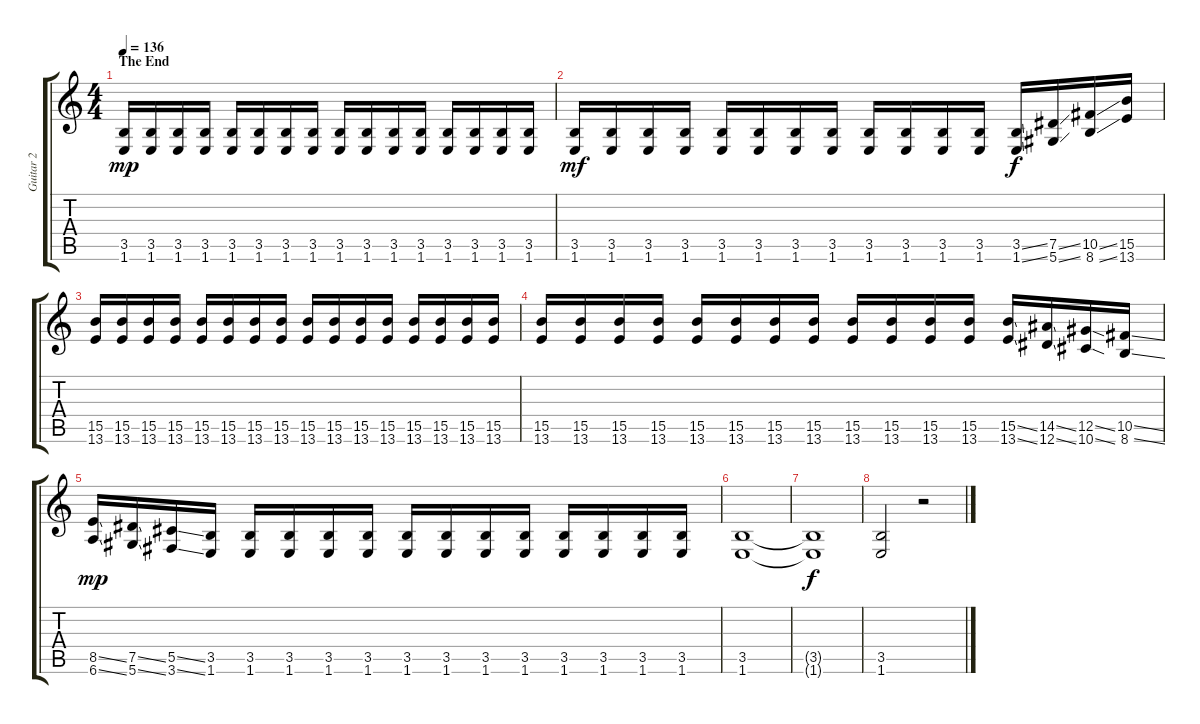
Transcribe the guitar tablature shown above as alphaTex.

\track ("Guitar 2" "Guitar 2") {instrument distortionguitar}
\staff {score tabs}
\tuning (Eb4 Bb3 Gb3 Db3 Ab2 Eb2) {hide}
\ts (4 4)
\section ("" "The End")
\tempo 136
\clef g2
\ks c
(3.5 1.6).16{dy mp volume 16} (3.5 1.6).16 (3.5 1.6).16 (3.5 1.6).16 (3.5 1.6).16 (3.5 1.6).16 (3.5 1.6).16 (3.5 1.6).16 (3.5 1.6).16 (3.5 1.6).16 (3.5 1.6).16 (3.5 1.6).16 (3.5 1.6).16 (3.5 1.6).16 (3.5 1.6).16 (3.5 1.6).16 |
(3.5 1.6).16{dy mf} (3.5 1.6).16 (3.5 1.6).16 (3.5 1.6).16 (3.5 1.6).16 (3.5 1.6).16 (3.5 1.6).16 (3.5 1.6).16 (3.5 1.6).16 (3.5 1.6).16 (3.5 1.6).16 (3.5 1.6).16 (3.5{ss} 1.6{ss}).16{dy f} (7.5{ss} 5.6{ss}).16 (10.5{ss} 8.6{ss}).16 (15.5 13.6).16 |
(15.5 13.6).16 (15.5 13.6).16 (15.5 13.6).16 (15.5 13.6).16 (15.5 13.6).16 (15.5 13.6).16 (15.5 13.6).16 (15.5 13.6).16 (15.5 13.6).16 (15.5 13.6).16 (15.5 13.6).16 (15.5 13.6).16 (15.5 13.6).16 (15.5 13.6).16 (15.5 13.6).16 (15.5 13.6).16 |
(15.5 13.6).16 (15.5 13.6).16 (15.5 13.6).16 (15.5 13.6).16 (15.5 13.6).16 (15.5 13.6).16 (15.5 13.6).16 (15.5 13.6).16 (15.5 13.6).16 (15.5 13.6).16 (15.5 13.6).16 (15.5 13.6).16 (15.5{ss} 13.6{ss}).16 (14.5{ss} 12.6{ss}).16 (12.5{ss} 10.6{ss}).16 (10.5{ss} 8.6{ss}).16 |
(8.5{ss} 6.6{ss}).16{dy mp} (7.5{ss} 5.6{ss}).16 (5.5{ss} 3.6{ss}).16 (3.5 1.6).16 (3.5 1.6).16 (3.5 1.6).16 (3.5 1.6).16 (3.5 1.6).16 (3.5 1.6).16 (3.5 1.6).16 (3.5 1.6).16 (3.5 1.6).16 (3.5 1.6).16 (3.5 1.6).16 (3.5 1.6).16 (3.5 1.6).16 |
(3.5 1.6).1 |
(3.5{t} 1.6{t}).1{dy f volume 0} |
(3.5 1.6).2{volume 13} r.2
